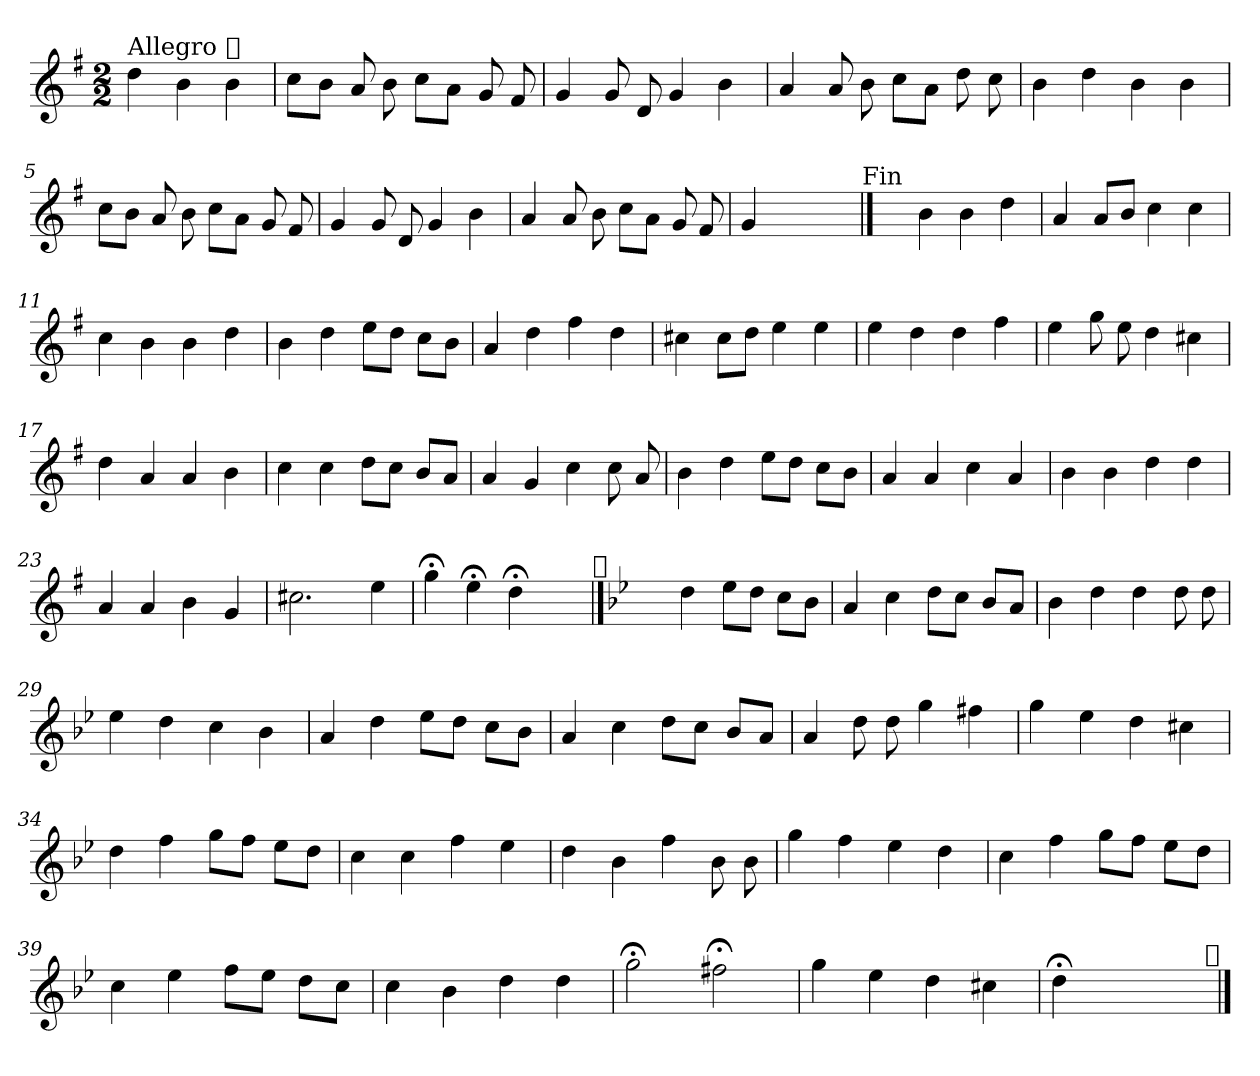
**kern
*part1
*staff1
*clefG2
*k[f#]
*G:
*M2/2
=
!LO:TX:a:t=Allegro
4dd\
4b\
!LO:TX:a:t=𝄋
4b\
=1
8cc\L
8b\J
8a/
8b\
8cc\L
8a\J
8g/
8f#/
=2
4g/
8g/
8d/
4g/
4b\
=3
4a/
8a/
8b\
8cc\L
8a\J
8dd\
8cc\
=4
4b\
4dd\
4b\
4b\
!!LO:LB:g=z
=5
8cc\L
8b\J
8a/
8b\
8cc\L
8a\J
8g/
8f#/
=6
4g/
8g/
8d/
4g/
4b\
=7
4a/
8a/
8b\
8cc\L
8a\J
8g/
8f#/
=8
4g/
2.ryy
!LO:TX:a:t=Fin
==9
4ryy
4b\
4b\
4dd\
!!LO:LB:g=z
=10
4a/
8a/L
8b/J
4cc\
4cc\
=11
4cc\
4b\
4b\
4dd\
=12
4b\
4dd\
8ee\L
8dd\J
8cc\L
8b\J
=13
4a/
4dd\
4ff#\
4dd\
=14
4cc#X\
8cc#\L
8dd\J
4ee\
4ee\
=15
4ee\
4dd\
4dd\
4ff#\
!!LO:LB:g=z
=16
4ee\
8gg\
8ee\
4dd\
4cc#X\
=17
4dd\
4a/
4a/
4b\
=18
4cc\
4cc\
8dd\L
8cc\J
8b/L
8a/J
=19
4a/
4g/
4cc\
8cc\
8a/
=20
4b\
4dd\
8ee\L
8dd\J
8cc\L
8b\J
=21
4a/
4a/
4cc\
4a/
!!LO:LB:g=z
=22
4b\
4b\
4dd\
4dd\
=23
4a/
4a/
4b\
4g/
=24
2.cc#X\
4ee\
=25
4gg;<\
4ee;<\
4dd;<\
4ryy
!LO:TX:a:t=𝄋
==26
*k[b-e-]
4ryy
4dd\
8ee-\L
8dd\J
8cc\L
8b-\J
!!LO:LB:g=z
=27
4a/
4cc\
8dd\L
8cc\J
8b-/L
8a/J
=28
4b-\
4dd\
4dd\
8dd\
8dd\
=29
4ee-\
4dd\
4cc\
4b-\
=30
4a/
4dd\
8ee-\L
8dd\J
8cc\L
8b-\J
=31
4a/
4cc\
8dd\L
8cc\J
8b-/L
8a/J
!!LO:LB:g=z
=32
4a/
8dd\
8dd\
4gg\
4ff#X\
=33
4gg\
4ee-\
4dd\
4cc#X\
=34
4dd\
4ff\
8gg\L
8ff\J
8ee-\L
8dd\J
=35
4cc\
4cc\
4ff\
4ee-\
=36
4dd\
4b-\
4ff\
8b-\
8b-\
=37
4gg\
4ff\
4ee-\
4dd\
!!LO:LB:g=z
=38
4cc\
4ff\
8gg\L
8ff\J
8ee-\L
8dd\J
=39
4cc\
4ee-\
8ff\L
8ee-\J
8dd\L
8cc\J
=40
4cc\
4b-\
4dd\
4dd\
=41
2gg;<\
2ff#X;<\
=42
4gg\
4ee-\
4dd\
4cc#X\
=43
4dd;<\
2.ryy
!LO:TX:a:t=𝄋
==
*-
